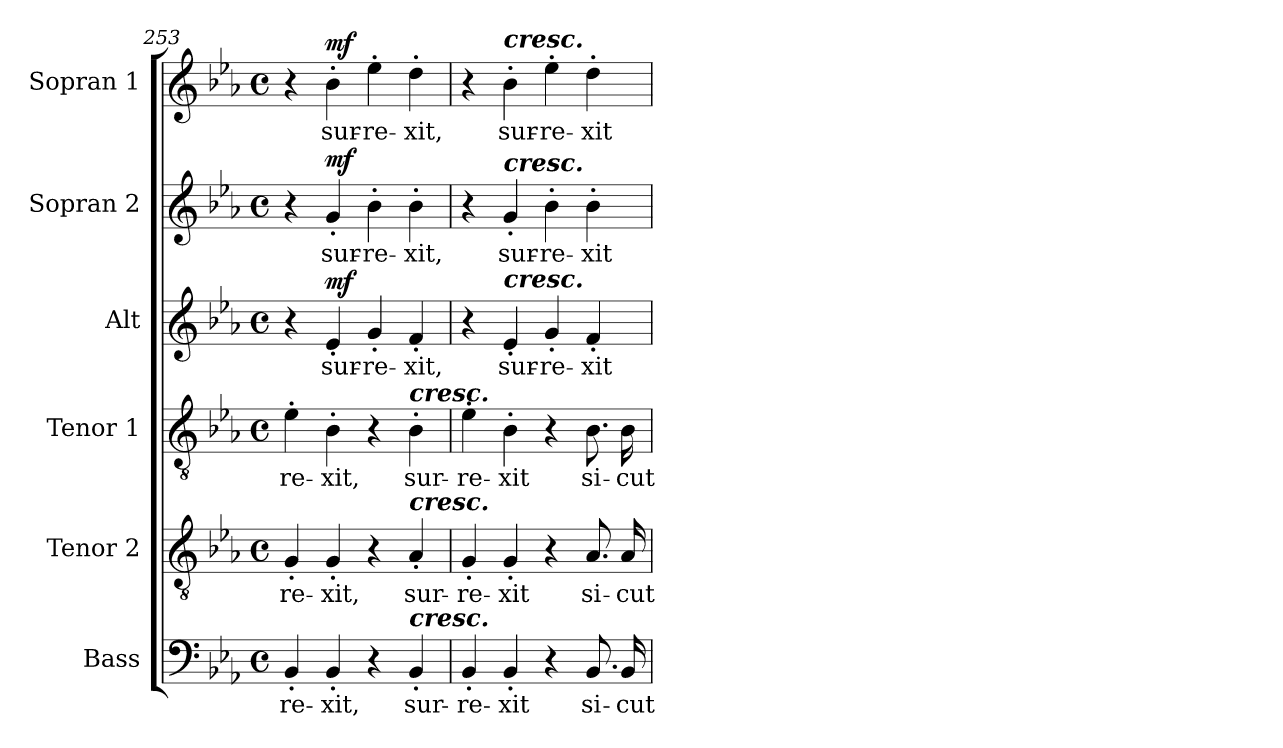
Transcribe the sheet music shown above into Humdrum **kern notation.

**kern	**text	**kern	**text	**kern	**text	**kern	**text	**dynam	**kern	**text	**dynam	**kern	**text	**dynam
*part6	*part6	*part5	*part5	*part4	*part4	*part3	*part3	*part3	*part2	*part2	*part2	*part1	*part1	*part1
*staff6	*staff6	*staff5	*staff5	*staff4	*staff4	*staff3	*staff3	*staff3	*staff2	*staff2	*staff2	*staff1	*staff1	*staff1
*I"Bass	*	*I"Tenor 2	*	*I"Tenor 1	*	*I"Alt	*	*	*I"Sopran 2	*	*	*I"Sopran 1	*	*
*I'B.	*	*I'T. 2	*	*I'T. 1	*	*I'A.	*	*	*I'S. 2	*	*	*I'S. 1	*	*
*clefF4	*	*clefGv2	*	*clefGv2	*	*clefG2	*	*	*clefG2	*	*	*clefG2	*	*
*k[b-e-a-]	*	*k[b-e-a-]	*	*k[b-e-a-]	*	*k[b-e-a-]	*	*	*k[b-e-a-]	*	*	*k[b-e-a-]	*	*
*E-:	*	*E-:	*	*E-:	*	*E-:	*	*	*E-:	*	*	*E-:	*	*
*M4/4	*	*M4/4	*	*M4/4	*	*M4/4	*	*	*M4/4	*	*	*M4/4	*	*
*met(c)	*	*met(c)	*	*met(c)	*	*met(c)	*	*	*met(c)	*	*	*met(c)	*	*
=253	=253	=253	=253	=253	=253	=253	=253	=253	=253	=253	=253	=253	=253	=253
!	!LO:LY:b	!	!LO:LY:b	!	!LO:LY:b	!	!	!	!	!	!	!	!	!
4BB-'</	-re-	4G'</	-re-	4e-'>\	-re-	4r	.	.	4r	.	.	4r	.	.
!	!LO:LY:b	!	!LO:LY:b	!	!LO:LY:b	!	!LO:LY:b	!LO:DY:a	!	!LO:LY:b	!LO:DY:a	!	!LO:LY:b	!LO:DY:a
4BB-'</	-xit,	4G'</	-xit,	4B-'>\	-xit,	4e-'</	sur-	mf	4g'</	sur-	mf	4b-'>\	sur-	mf
!	!	!	!	!	!	!	!LO:LY:b	!	!	!LO:LY:b	!	!	!LO:LY:b	!
4r	.	4r	.	4r	.	4g'</	-re-	.	4b-'>\	-re-	.	4ee-'>\	-re-	.
!	!	!	!	!LO:TX:a:Bi:t=cresc.	!	!	!	!	!	!	!	!	!	!
!	!	!LO:TX:a:Bi:t=cresc.	!	!	!	!	!	!	!	!	!	!	!	!
!LO:TX:a:Bi:t=cresc.	!	!	!	!	!	!	!	!	!	!	!	!	!	!
!	!LO:LY:b	!	!LO:LY:b	!	!LO:LY:b	!	!LO:LY:b	!	!	!LO:LY:b	!	!	!LO:LY:b	!
4BB-'</	sur-	4A-'</	sur-	4B-'>\	sur-	4f'</	-xit,	.	4b-'>\	-xit,	.	4dd'>\	-xit,	.
=254	=254	=254	=254	=254	=254	=254	=254	=254	=254	=254	=254	=254	=254	=254
!	!LO:LY:b	!	!LO:LY:b	!	!LO:LY:b	!	!	!	!	!	!	!	!	!
4BB-'</	-re-	4G'</	-re-	4e-'>\	-re-	4r	.	.	4r	.	.	4r	.	.
!	!	!	!	!	!	!	!	!	!	!	!	!LO:TX:a:Bi:t=cresc.	!	!
!	!	!	!	!	!	!	!	!	!LO:TX:a:Bi:t=cresc.	!	!	!	!	!
!	!	!	!	!	!	!LO:TX:a:Bi:t=cresc.	!	!	!	!	!	!	!	!
!	!LO:LY:b	!	!LO:LY:b	!	!LO:LY:b	!	!LO:LY:b	!	!	!LO:LY:b	!	!	!LO:LY:b	!
4BB-'</	-xit	4G'</	-xit	4B-'>\	-xit	4e-'</	sur-	.	4g'</	sur-	.	4b-'>\	sur-	.
!	!	!	!	!	!	!	!LO:LY:b	!	!	!LO:LY:b	!	!	!LO:LY:b	!
4r	.	4r	.	4r	.	4g'</	-re-	.	4b-'>\	-re-	.	4ee-'>\	-re-	.
!	!LO:LY:b	!	!LO:LY:b	!	!LO:LY:b	!	!LO:LY:b	!	!	!LO:LY:b	!	!	!LO:LY:b	!
8.BB-/	si-	8.A-/	si-	8.B-\	si-	4f'</	-xit	.	4b-'>\	-xit	.	4dd'>\	-xit	.
!	!LO:LY:b	!	!LO:LY:b	!	!LO:LY:b	!	!	!	!	!	!	!	!	!
16BB-/	-cut	16A-/	-cut	16B-\	-cut	.	.	.	.	.	.	.	.	.
=	=	=	=	=	=	=	=	=	=	=	=	=	=	=
*-	*-	*-	*-	*-	*-	*-	*-	*-	*-	*-	*-	*-	*-	*-
